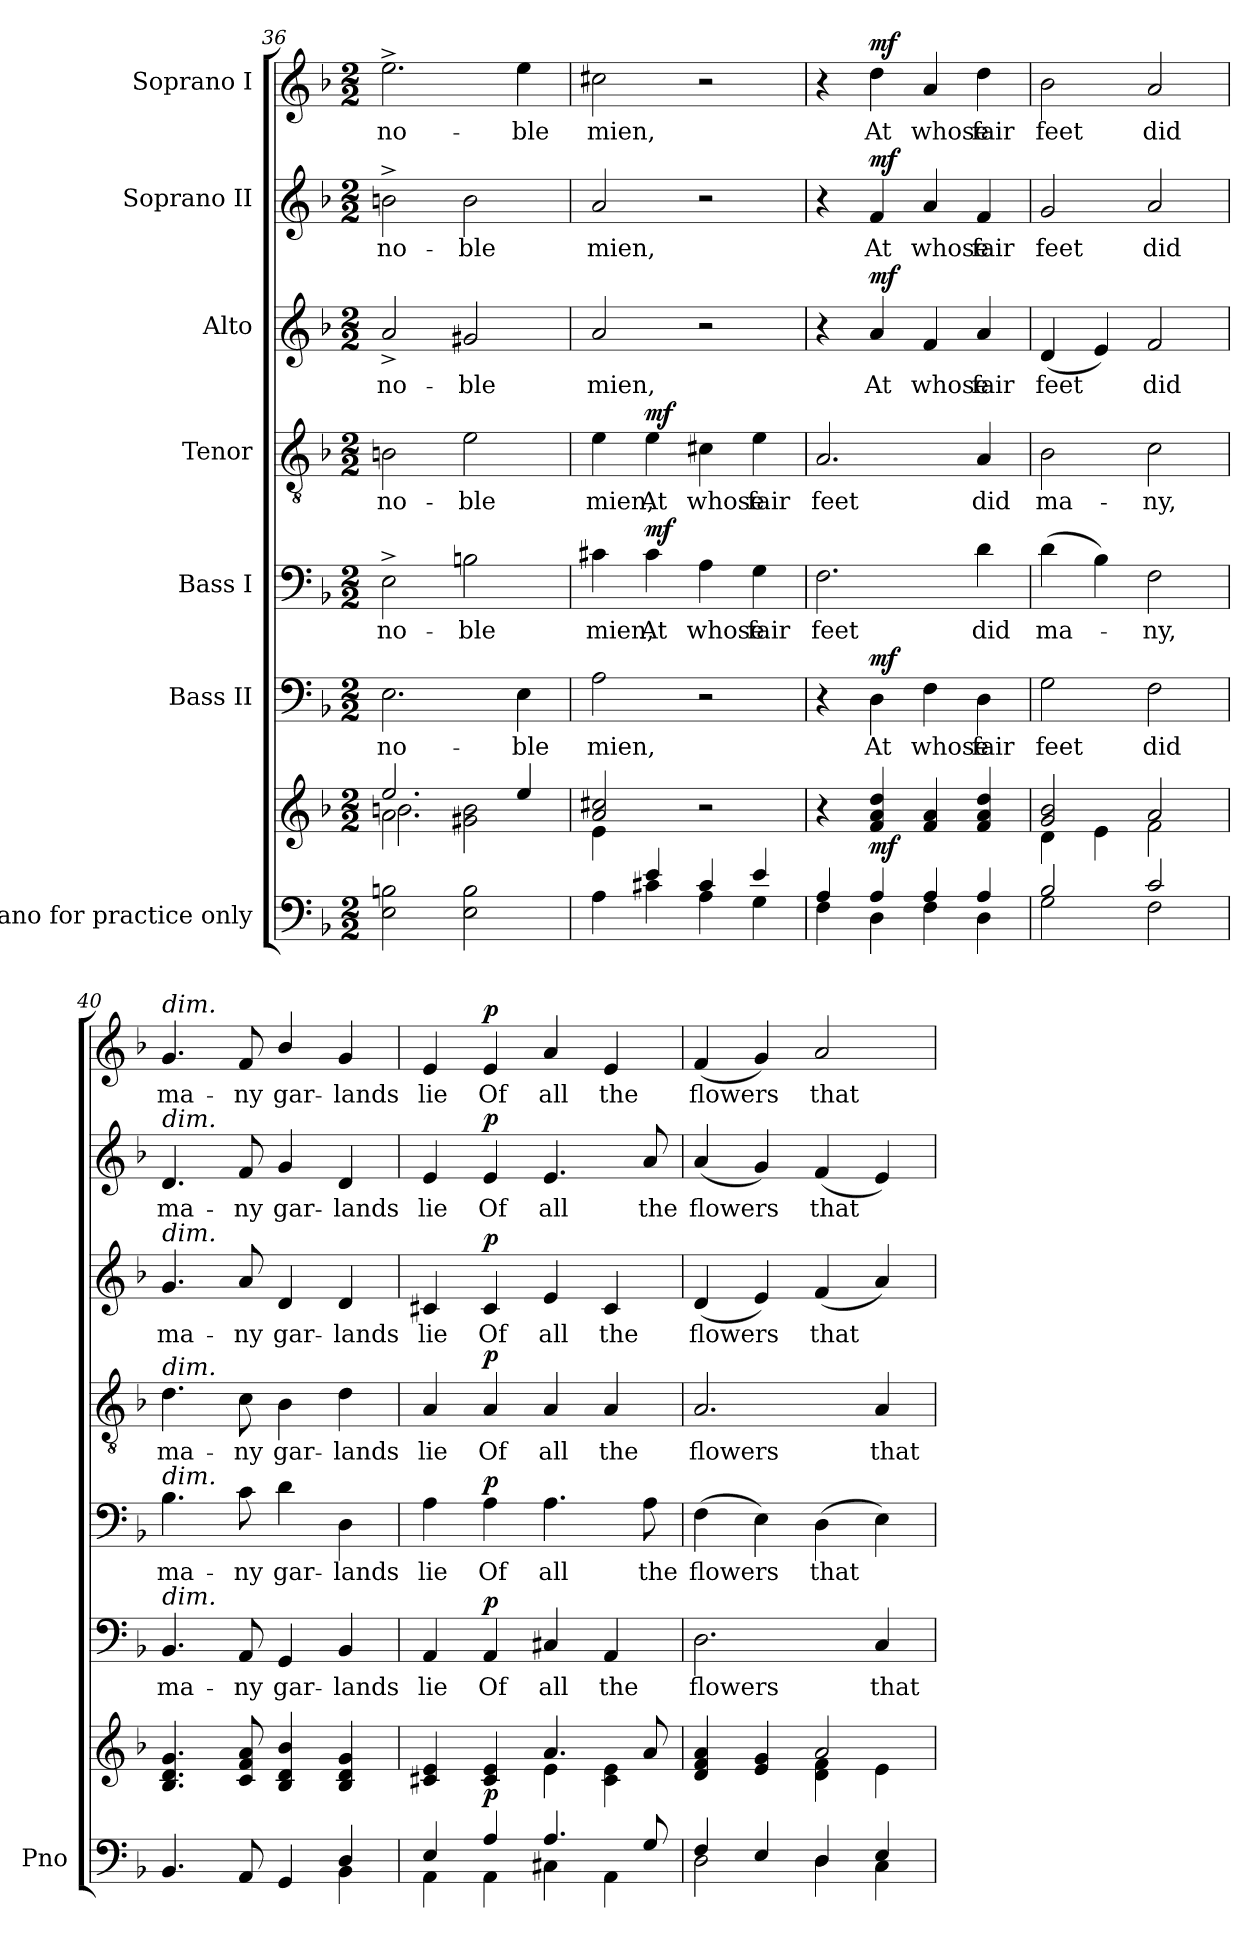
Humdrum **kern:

**kern	**kern	**dynam	**kern	**text	**dynam	**kern	**text	**dynam	**kern	**text	**dynam	**kern	**text	**dynam	**kern	**text	**dynam	**kern	**text	**dynam
*part7	*part7	*part7	*part6	*part6	*part6	*part5	*part5	*part5	*part4	*part4	*part4	*part3	*part3	*part3	*part2	*part2	*part2	*part1	*part1	*part1
*staff8	*staff7	*staff7/8	*staff6	*staff6	*staff6	*staff5	*staff5	*staff5	*staff4	*staff4	*staff4	*staff3	*staff3	*staff3	*staff2	*staff2	*staff2	*staff1	*staff1	*staff1
*I"Piano for practice only	*	*	*I"Bass II	*	*	*I"Bass I	*	*	*I"Tenor	*	*	*I"Alto	*	*	*I"Soprano II	*	*	*I"Soprano I	*	*
*I'Pno	*	*	*	*	*	*	*	*	*	*	*	*	*	*	*	*	*	*	*	*
*clefF4	*clefG2	*	*clefF4	*	*	*clefF4	*	*	*clefGv2	*	*	*clefG2	*	*	*clefG2	*	*	*clefG2	*	*
*k[b-]	*k[b-]	*	*k[b-]	*	*	*k[b-]	*	*	*k[b-]	*	*	*k[b-]	*	*	*k[b-]	*	*	*k[b-]	*	*
*M2/2	*M2/2	*	*M2/2	*	*	*M2/2	*	*	*M2/2	*	*	*M2/2	*	*	*M2/2	*	*	*M2/2	*	*
=36	=36	=36	=36	=36	=36	=36	=36	=36	=36	=36	=36	=36	=36	=36	=36	=36	=36	=36	=36	=36
*	*^	*	*	*	*	*	*	*	*	*	*	*	*	*	*	*	*	*	*	*
*	*	*^	*	*	*	*	*	*	*	*	*	*	*	*	*	*	*	*	*	*	*
*	*	*	*^	*	*	*	*	*	*	*	*	*	*	*	*	*	*	*	*	*	*	*
2E\ 2Bn\	2.ee/	2a\	2ryy	2.bn\	.	2.E\	no-	.	2E^\	no-	.	2Bn\	no-	.	2a^/	no-	.	2bn^\	no-	.	2.ee^\	no-	.
2E\ 2B\	.	2ryy	2g#X\ 2b\	.	.	.	.	.	2Bn\	-ble	.	2e\	-ble	.	2g#X/	-ble	.	2b\	-ble	.	.	.	.
.	4ee/	.	.	4ryy	.	4E\	-ble	.	.	.	.	.	.	.	.	.	.	.	.	.	4ee\	-ble	.
*	*	*v	*v	*v	*	*	*	*	*	*	*	*	*	*	*	*	*	*	*	*	*	*	*
=37	=37	=37	=37	=37	=37	=37	=37	=37	=37	=37	=37	=37	=37	=37	=37	=37	=37	=37	=37	=37	=37
*^	*	*	*	*	*	*	*	*	*	*	*	*	*	*	*	*	*	*	*	*	*
4A\	4ryy	2a/ 2cc#X/	4e\	.	2A\	mien,	.	4c#X\	mien,	.	4e\	mien,	.	2a/	mien,	.	2a/	mien,	.	2cc#X\	mien,	.
!	!	!	!	!	!	!	!	!	!	!LO:DY:a	!	!	!LO:DY:a	!	!	!	!	!	!	!	!	!
4e/	4c#X\	.	2.ryy	.	.	.	.	4c#\	At	mf	4e\	At	mf	.	.	.	.	.	.	.	.	.
4c#/	4A\	2r	.	.	2r	.	.	4A\	whose	.	4c#X\	whose	.	2r	.	.	2r	.	.	2r	.	.
4e/	4G\	.	.	.	.	.	.	4G\	fair	.	4e\	fair	.	.	.	.	.	.	.	.	.	.
*	*	*v	*v	*	*	*	*	*	*	*	*	*	*	*	*	*	*	*	*	*	*	*
=38	=38	=38	=38	=38	=38	=38	=38	=38	=38	=38	=38	=38	=38	=38	=38	=38	=38	=38	=38	=38	=38
*	*^	*	*	*	*	*	*	*	*	*	*	*	*	*	*	*	*	*	*	*	*
4A/	4F\	4ryy	4r	.	4r	.	.	2.F\	feet	.	2.A/	feet	.	4r	.	.	4r	.	.	4r	.	.
!	!	!	!	!LO:DY:b	!	!	!LO:DY:a	!	!	!	!	!	!	!	!	!LO:DY:a	!	!	!LO:DY:a	!	!	!LO:DY:a
4A/	2.ryy	4D\	4f/ 4a/ 4dd/	mf	4D\	At	mf	.	.	.	.	.	.	4a/	At	mf	4f/	At	mf	4dd\	At	mf
4A/	.	4F\	4f/ 4a/	.	4F\	whose	.	.	.	.	.	.	.	4f/	whose	.	4a/	whose	.	4a/	whose	.
4A/	.	4D\	4f/ 4a/ 4dd/	.	4D\	fair	.	4d\	did	.	4A/	did	.	4a/	fair	.	4f/	fair	.	4dd\	fair	.
*	*v	*v	*	*	*	*	*	*	*	*	*	*	*	*	*	*	*	*	*	*	*	*
=39	=39	=39	=39	=39	=39	=39	=39	=39	=39	=39	=39	=39	=39	=39	=39	=39	=39	=39	=39	=39	=39
*	*	*^	*	*	*	*	*	*	*	*	*	*	*	*	*	*	*	*	*	*	*
2B-/	2G\	2g/ 2b-/	4d\	.	2G\	feet	.	(4d\	ma-	.	2B-\	ma-	.	(4d/	feet	.	2g/	feet	.	2b-\	feet	.
.	.	.	4e\	.	.	.	.	4B-\)	.	.	.	.	.	4e/)	.	.	.	.	.	.	.	.
2c/	2F\	2a/	2f\	.	2F\	did	.	2F\	-ny,	.	2c\	-ny,	.	2f/	did	.	2a/	did	.	2a/	did	.
=40	=40	=40	=40	=40	=40	=40	=40	=40	=40	=40	=40	=40	=40	=40	=40	=40	=40	=40	=40	=40	=40	=40
!	!	!	!	!	!	!	!	!	!	!	!	!	!	!	!	!	!	!	!	!LO:TX:a:i:t=dim.	!	!
!	!	!	!	!	!	!	!	!	!	!	!	!	!	!	!	!	!LO:TX:a:i:t=dim.	!	!	!	!	!
!	!	!	!	!	!	!	!	!	!	!	!	!	!	!LO:TX:a:i:t=dim.	!	!	!	!	!	!	!	!
!	!	!	!	!	!	!	!	!	!	!	!LO:TX:a:i:t=dim.	!	!	!	!	!	!	!	!	!	!	!
!	!	!	!	!	!	!	!	!LO:TX:a:i:t=dim.	!	!	!	!	!	!	!	!	!	!	!	!	!	!
!	!	!	!	!	!LO:TX:a:i:t=dim.	!	!	!	!	!	!	!	!	!	!	!	!	!	!	!	!	!
!	!	!LO:TX:b:i:t=dim.	!	!	!	!	!	!	!	!	!	!	!	!	!	!	!	!	!	!	!	!
*	*	*v	*v	*	*	*	*	*	*	*	*	*	*	*	*	*	*	*	*	*	*	*
4.BB-/	2.ryy	4.B-/ 4.d/ 4.g/	.	4.BB-/	ma-	.	4.B-\	ma-	.	4.d\	ma-	.	4.g/	ma-	.	4.d/	ma-	.	4.g/	ma-	.
8AA/	.	8c/ 8f/ 8a/	.	8AA/	-ny	.	8c\	-ny	.	8c\	-ny	.	8a/	-ny	.	8f/	-ny	.	8f/	-ny	.
4GG/	.	4B-/ 4d/ 4b-/	.	4GG/	gar-	.	4d\	gar-	.	4B-\	gar-	.	4d/	gar-	.	4g/	gar-	.	4b-/	gar-	.
4D/	4BB-\	4B-/ 4d/ 4g/	.	4BB-/	-lands	.	4D\	-lands	.	4d\	-lands	.	4d/	-lands	.	4d/	-lands	.	4g/	-lands	.
=41	=41	=41	=41	=41	=41	=41	=41	=41	=41	=41	=41	=41	=41	=41	=41	=41	=41	=41	=41	=41	=41
*	*	*^	*	*	*	*	*	*	*	*	*	*	*	*	*	*	*	*	*	*	*
4E/	4AA\	4c#X/ 4e/	2ryy	.	4AA/	lie	.	4A\	lie	.	4A/	lie	.	4c#X/	lie	.	4e/	lie	.	4e/	lie	.
!	!	!	!	!LO:DY:b	!	!	!LO:DY:a	!	!	!LO:DY:a	!	!	!LO:DY:a	!	!	!LO:DY:a	!	!	!LO:DY:a	!	!	!LO:DY:a
4A/	4AA\	4c#/ 4e/	.	p	4AA/	Of	p	4A\	Of	p	4A/	Of	p	4c#/	Of	p	4e/	Of	p	4e/	Of	p
4.A/	4C#X\	4.a/	4e\	.	4C#X/	all	.	4.A\	all	.	4A/	all	.	4e/	all	.	4.e/	all	.	4a/	all	.
.	4AA\	.	4c#\ 4e\	.	4AA/	the	.	.	.	.	4A/	the	.	4c#/	the	.	.	.	.	4e/	the	.
8G/	.	8a/	.	.	.	.	.	8A\	the	.	.	.	.	.	.	.	8a/	the	.	.	.	.
=42	=42	=42	=42	=42	=42	=42	=42	=42	=42	=42	=42	=42	=42	=42	=42	=42	=42	=42	=42	=42	=42	=42
*	*^	*	*	*	*	*	*	*	*	*	*	*	*	*	*	*	*	*	*	*	*	*
4F/	2.ryy	2D\	4d/ 4f/ 4a/	2ryy	.	2.D\	flowers	.	(4F\	flowers	.	2.A/	flowers	.	(4d/	flowers	.	(4a/	flowers	.	(4f/	flowers	.
4E/	.	.	4e/ 4g/	.	.	.	.	.	4E\)	.	.	.	.	.	4e/)	.	.	4g/)	.	.	4g/)	.	.
4D/	.	4D\	2a/	4d\ 4f\	.	.	.	.	(4D\	that	.	.	.	.	(4f/	that	.	(4f/	that	.	2a/	that	.
4E/	4C\	4ryy	.	4e\	.	4C/	that	.	4E\)	.	.	4A/	that	.	4a/)	.	.	4e/)	.	.	.	.	.
*v	*v	*v	*	*	*	*	*	*	*	*	*	*	*	*	*	*	*	*	*	*	*	*	*
*	*v	*v	*	*	*	*	*	*	*	*	*	*	*	*	*	*	*	*	*	*	*
=	=	=	=	=	=	=	=	=	=	=	=	=	=	=	=	=	=	=	=	=
*-	*-	*-	*-	*-	*-	*-	*-	*-	*-	*-	*-	*-	*-	*-	*-	*-	*-	*-	*-	*-
